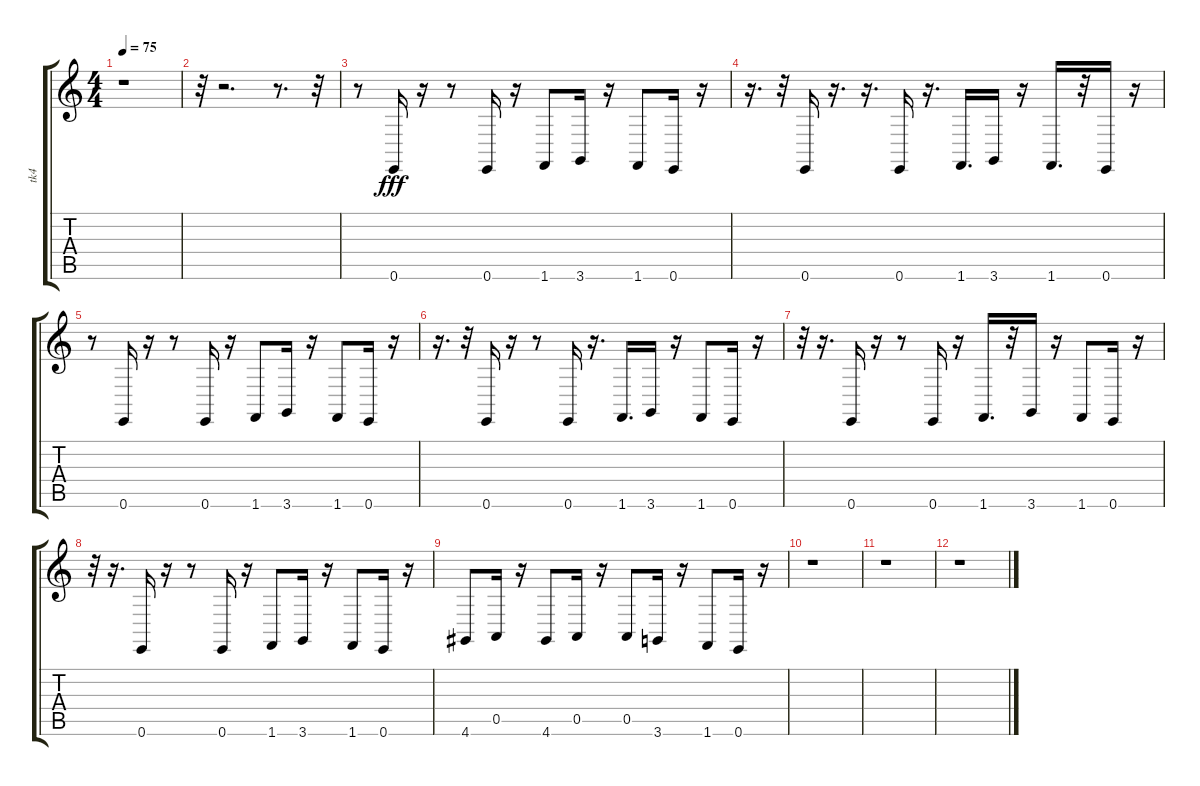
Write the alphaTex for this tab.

\track ("tk4" "tk4") {instrument stringensemble1}
\staff {score tabs}
\tuning (E4 B3 G3 D3 A2 E2) {hide}
\ts (4 4)
\tempo 75
\clef g2
\ks c
r.1{dy fff} |
r.32 r.2{d} r.8{d} r.32 |
r.8 0.6.16 r.16 r.8 0.6.16 r.16 1.6.8 3.6.16 r.16 1.6.8 0.6.16 r.16 |
r.16{d} r.32 0.6.16 r.16{d} r.16{d} 0.6.16 r.16{d} 1.6.16{d} 3.6.16 r.16 1.6.16{d} r.32 0.6.16 r.16 |
r.8 0.6.16 r.16 r.8 0.6.16 r.16 1.6.8 3.6.16 r.16 1.6.8 0.6.16 r.16 |
r.16{d} r.32 0.6.16 r.16 r.8 0.6.16 r.16{d} 1.6.16{d} 3.6.16 r.16 1.6.8 0.6.16 r.16 |
r.32 r.16{d} 0.6.16 r.16 r.8 0.6.16 r.16 1.6.16{d} r.32 3.6.16 r.16 1.6.8 0.6.16 r.16 |
r.32 r.16{d} 0.6.16 r.16 r.8 0.6.16 r.16 1.6.8 3.6.16 r.16 1.6.8 0.6.16 r.16 |
4.6.8 0.5.16 r.16 4.6.8 0.5.16 r.16 0.5.8 3.6.16 r.16 1.6.8 0.6.16 r.16 |
r.1 |
r.1 |
r.1
